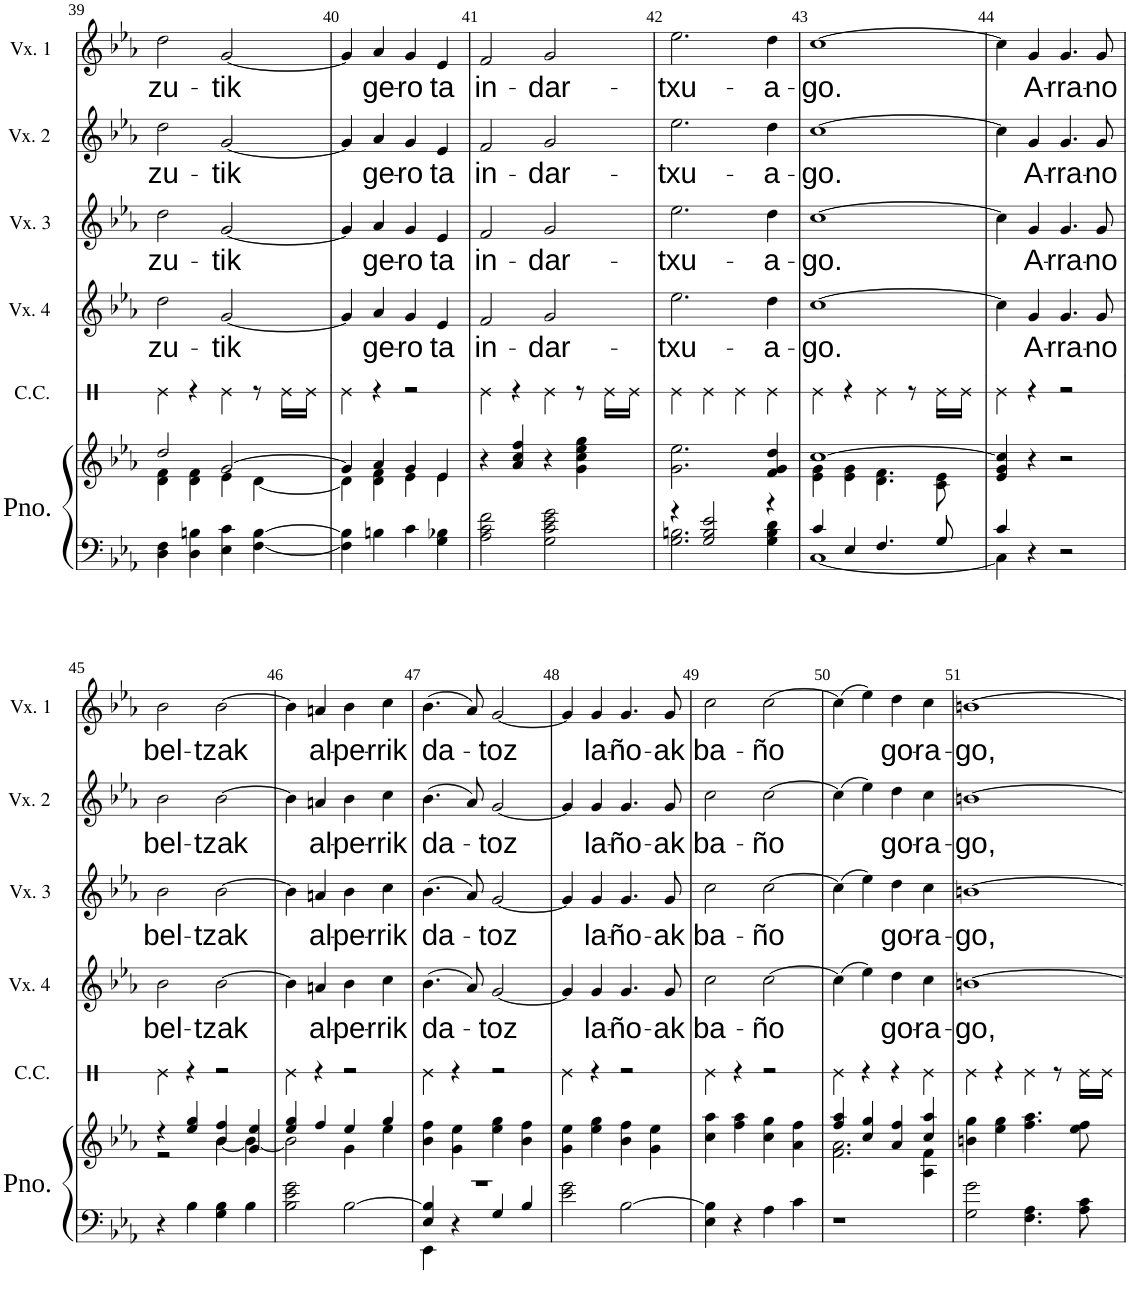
**kern	**kern	**kern	**text	**kern	**text	**kern	**text	**kern	**text
*part5	*part5	*part4	*part4	*part3	*part3	*part2	*part2	*part1	*part1
*staff6	*staff5	*staff4	*staff4	*staff3	*staff3	*staff2	*staff2	*staff1	*staff1
*I"Piano	*	*I"Voix 4	*	*I"Voix 3	*	*I"Voix 2	*	*I"Voix 1	*
*I'Pno.	*	*I'Vx. 4	*	*I'Vx. 3	*	*I'Vx. 2	*	*I'Vx. 1	*
!!LO:PB:g=z
*clefF4	*clefG2	*clefG2	*	*clefG2	*	*clefG2	*	*clefG2	*
*k[b-e-a-]	*k[b-e-a-]	*k[b-e-a-]	*	*k[b-e-a-]	*	*k[b-e-a-]	*	*k[b-e-a-]	*
*M4/4	*M4/4	*M4/4	*	*M4/4	*	*M4/4	*	*M4/4	*
*met(c|)	*met(c|)	*met(c|)	*	*met(c|)	*	*met(c|)	*	*met(c|)	*
=39	=39	=39	=39	=39	=39	=39	=39	=39	=39
*	*^	*	*	*	*	*	*	*	*
!	!	!	!	!LO:LY:b	!	!LO:LY:b	!	!LO:LY:b	!	!LO:LY:b
4D\ 4F\	2dd/	4d\ 4f\	2dd\	zu-	2dd\	zu-	2dd\	zu-	2dd\	zu-
4D\ 4Bn\	.	4d\ 4f\	.	.	.	.	.	.	.	.
!	!	!	!	!LO:LY:b	!	!LO:LY:b	!	!LO:LY:b	!	!LO:LY:b
4E-\ 4c\	[2g/	4e-\	[2g/	-tik	[2g/	-tik	[2g/	-tik	[2g/	-tik
[4F\ [4B\	.	[4d\	.	.	.	.	.	.	.	.
=40	=40	=40	=40	=40	=40	=40	=40	=40	=40	=40
4F\] 4B\]	4g/]	4d\]	4g/]	.	4g/]	.	4g/]	.	4g/]	.
!	!	!	!	!LO:LY:b	!	!LO:LY:b	!	!LO:LY:b	!	!LO:LY:b
4Bn\	4a-/	4d\ 4f\	4a-/	ge-	4a-/	ge-	4a-/	ge-	4a-/	ge-
!	!	!	!	!LO:LY:b	!	!LO:LY:b	!	!LO:LY:b	!	!LO:LY:b
4c\	4g/	4e-\	4g/	-ro	4g/	-ro	4g/	-ro	4g/	-ro
!	!	!	!	!LO:LY:b	!	!LO:LY:b	!	!LO:LY:b	!	!LO:LY:b
4G\ 4B-X\	4e-/	4e-\	4e-/	ta	4e-/	ta	4e-/	ta	4e-/	ta
=41	=41	=41	=41	=41	=41	=41	=41	=41	=41	=41
!	!	!	!	!LO:LY:b	!	!LO:LY:b	!	!LO:LY:b	!	!LO:LY:b
*	*v	*v	*	*	*	*	*	*	*	*
2A-\ 2c\ 2f\	4r	2f/	in-	2f/	in-	2f/	in-	2f/	in-
.	4a-/ 4cc/ 4ff/	.	.	.	.	.	.	.	.
!	!	!	!LO:LY:b	!	!LO:LY:b	!	!LO:LY:b	!	!LO:LY:b
2G\ 2c\ 2e-\ 2g\	4r	2g/	-dar-	2g/	-dar-	2g/	-dar-	2g/	-dar-
.	4g\ 4cc\ 4ee-\ 4gg\	.	.	.	.	.	.	.	.
=42	=42	=42	=42	=42	=42	=42	=42	=42	=42
*^	*	*	*	*	*	*	*	*	*
!	!	!	!	!LO:LY:b	!	!LO:LY:b	!	!LO:LY:b	!	!LO:LY:b
4r	2.G\ 2.Bn\	2.g\ 2.ee-\	2.ee-\	-txu-	2.ee-\	-txu-	2.ee-\	-txu-	2.ee-\	-txu-
2G/ 2B/ 2e-/	.	.	.	.	.	.	.	.	.	.
!	!	!	!	!LO:LY:b	!	!LO:LY:b	!	!LO:LY:b	!	!LO:LY:b
4r	4G\ 4B\ 4d\	4f/ 4g/ 4dd/	4dd\	-a-	4dd\	-a-	4dd\	-a-	4dd\	-a-
=43	=43	=43	=43	=43	=43	=43	=43	=43	=43	=43
*	*	*^	*	*	*	*	*	*	*	*
!	!	!	!	!	!LO:LY:b	!	!LO:LY:b	!	!LO:LY:b	!	!LO:LY:b
4c/	[1C	[1cc	4e-\ 4g\	[1cc	-go.	[1cc	-go.	[1cc	-go.	[1cc	-go.
4E-/	.	.	4e-\ 4g\	.	.	.	.	.	.	.	.
4.F/	.	.	4.d\ 4.f\	.	.	.	.	.	.	.	.
8G/	.	.	8c\ 8e-\	.	.	.	.	.	.	.	.
*	*	*v	*v	*	*	*	*	*	*	*	*
=44	=44	=44	=44	=44	=44	=44	=44	=44	=44	=44
4c/	4C\]	4e-/ 4g/ 4cc/]	4cc\]	.	4cc\]	.	4cc\]	.	4cc\]	.
!	!	!	!	!LO:LY:b	!	!LO:LY:b	!	!LO:LY:b	!	!LO:LY:b
4r	2.ryy	4r	4g/	A-	4g/	A-	4g/	A-	4g/	A-
!	!	!	!	!LO:LY:b	!	!LO:LY:b	!	!LO:LY:b	!	!LO:LY:b
2r	.	2r	4.g/	-rra-	4.g/	-rra-	4.g/	-rra-	4.g/	-rra-
!	!	!	!	!LO:LY:b	!	!LO:LY:b	!	!LO:LY:b	!	!LO:LY:b
.	.	.	8g/	-no	8g/	-no	8g/	-no	8g/	-no
*v	*v	*	*	*	*	*	*	*	*	*
!!LO:LB:g=z
=45	=45	=45	=45	=45	=45	=45	=45	=45	=45
*	*^	*	*	*	*	*	*	*	*
!	!	!	!	!LO:LY:b	!	!LO:LY:b	!	!LO:LY:b	!	!LO:LY:b
4r	4r	2r	2b-\	bel-	2b-\	bel-	2b-\	bel-	2b-\	bel-
4B-\	4ee-/ 4gg/	.	.	.	.	.	.	.	.	.
!	!	!	!	!LO:LY:b	!	!LO:LY:b	!	!LO:LY:b	!	!LO:LY:b
4G\ 4B-\	4b-/ 4ff/	[4b-\	[2b-\	-tzak	[2b-\	-tzak	[2b-\	-tzak	[2b-\	-tzak
4B-\	4g/ 4ee-/	4b-\_	.	.	.	.	.	.	.	.
=46	=46	=46	=46	=46	=46	=46	=46	=46	=46	=46
2B-\ 2e-\ 2g\	4ee-/ 4gg/	2b-\]	4b-\]	.	4b-\]	.	4b-\]	.	4b-\]	.
!	!	!	!	!LO:LY:b	!	!LO:LY:b	!	!LO:LY:b	!	!LO:LY:b
.	4ff/	.	4an/	al-	4an/	al-	4an/	al-	4an/	al-
!	!	!	!	!LO:LY:b	!	!LO:LY:b	!	!LO:LY:b	!	!LO:LY:b
[2B-\	4ee-/	4g\	4b-\	-pe-	4b-\	-pe-	4b-\	-pe-	4b-\	-pe-
!	!	!	!	!LO:LY:b	!	!LO:LY:b	!	!LO:LY:b	!	!LO:LY:b
.	4gg/	4ee-\	4cc\	-rrik	4cc\	-rrik	4cc\	-rrik	4cc\	-rrik
=47	=47	=47	=47	=47	=47	=47	=47	=47	=47	=47
*^	*	*	*	*	*	*	*	*	*	*
!	!	!	!	!	!LO:LY:b	!	!LO:LY:b	!	!LO:LY:b	!	!LO:LY:b
4E-/ 4B-/]	4EE-\	4b-\ 4ff\	1r	(4.b-\	da-	(4.b-\	da-	(4.b-\	da-	(4.b-\	da-
4r	2.ryy	4g\ 4ee-\	.	.	.	.	.	.	.	.	.
.	.	.	.	8a-/)	.	8a-/)	.	8a-/)	.	8a-/)	.
!	!	!	!	!	!LO:LY:b	!	!LO:LY:b	!	!LO:LY:b	!	!LO:LY:b
4G/	.	4ee-\ 4gg\	.	[2g/	-toz	[2g/	-toz	[2g/	-toz	[2g/	-toz
4B-/	.	4b-\ 4ff\	.	.	.	.	.	.	.	.	.
*v	*v	*	*	*	*	*	*	*	*	*	*
*	*v	*v	*	*	*	*	*	*	*	*
=48	=48	=48	=48	=48	=48	=48	=48	=48	=48
2e-\ 2g\	4g\ 4ee-\	4g/]	.	4g/]	.	4g/]	.	4g/]	.
!	!	!	!LO:LY:b	!	!LO:LY:b	!	!LO:LY:b	!	!LO:LY:b
.	4ee-\ 4gg\	4g/	la-	4g/	la-	4g/	la-	4g/	la-
!	!	!	!LO:LY:b	!	!LO:LY:b	!	!LO:LY:b	!	!LO:LY:b
[2B-\	4b-\ 4ff\	4.g/	-ño-	4.g/	-ño-	4.g/	-ño-	4.g/	-ño-
.	4g\ 4ee-\	.	.	.	.	.	.	.	.
!	!	!	!LO:LY:b	!	!LO:LY:b	!	!LO:LY:b	!	!LO:LY:b
.	.	8g/	-ak	8g/	-ak	8g/	-ak	8g/	-ak
=49	=49	=49	=49	=49	=49	=49	=49	=49	=49
!	!	!	!LO:LY:b	!	!LO:LY:b	!	!LO:LY:b	!	!LO:LY:b
4E-\ 4B-\]	4cc\ 4aa-\	2cc\	ba-	2cc\	ba-	2cc\	ba-	2cc\	ba-
4r	4ff\ 4aa-\	.	.	.	.	.	.	.	.
!	!	!	!LO:LY:b	!	!LO:LY:b	!	!LO:LY:b	!	!LO:LY:b
4A-\	4cc\ 4gg\	[2cc\	-ño	[2cc\	-ño	[2cc\	-ño	[2cc\	-ño
4c\	4a-\ 4ff\	.	.	.	.	.	.	.	.
=50	=50	=50	=50	=50	=50	=50	=50	=50	=50
*	*^	*	*	*	*	*	*	*	*
1r	4ff/ 4aa-/	2.f\ 2.a-\	(4cc\]	.	(4cc\]	.	(4cc\]	.	(4cc\]	.
.	4cc/ 4gg/	.	4ee-\)	.	4ee-\)	.	4ee-\)	.	4ee-\)	.
!	!	!	!	!LO:LY:b	!	!LO:LY:b	!	!LO:LY:b	!	!LO:LY:b
.	4a-/ 4ff/	.	4dd\	go-	4dd\	go-	4dd\	go-	4dd\	go-
!	!	!	!	!LO:LY:b	!	!LO:LY:b	!	!LO:LY:b	!	!LO:LY:b
.	4cc/ 4aa-/	4A-\ 4f\	4cc\	-ra-	4cc\	-ra-	4cc\	-ra-	4cc\	-ra-
=51	=51	=51	=51	=51	=51	=51	=51	=51	=51	=51
*^	*	*	*	*	*	*	*	*	*	*
!	!	!	!	!	!LO:LY:b	!	!LO:LY:b	!	!LO:LY:b	!	!LO:LY:b
*	*	*v	*v	*	*	*	*	*	*	*	*
1ryy	2G\ 2g\	4bn\ 4gg\	[1bn	-go,	[1bn	-go,	[1bn	-go,	[1bn	-go,
.	.	4ee-\ 4gg\	.	.	.	.	.	.	.	.
.	4.F\ 4.A-\	4.ff\ 4.aa-\	.	.	.	.	.	.	.	.
.	8A-\ 8c\	8ee-\ 8ff\	.	.	.	.	.	.	.	.
*v	*v	*	*	*	*	*	*	*	*	*
=	=	=	=	=	=	=	=	=	=
*-	*-	*-	*-	*-	*-	*-	*-	*-	*-
